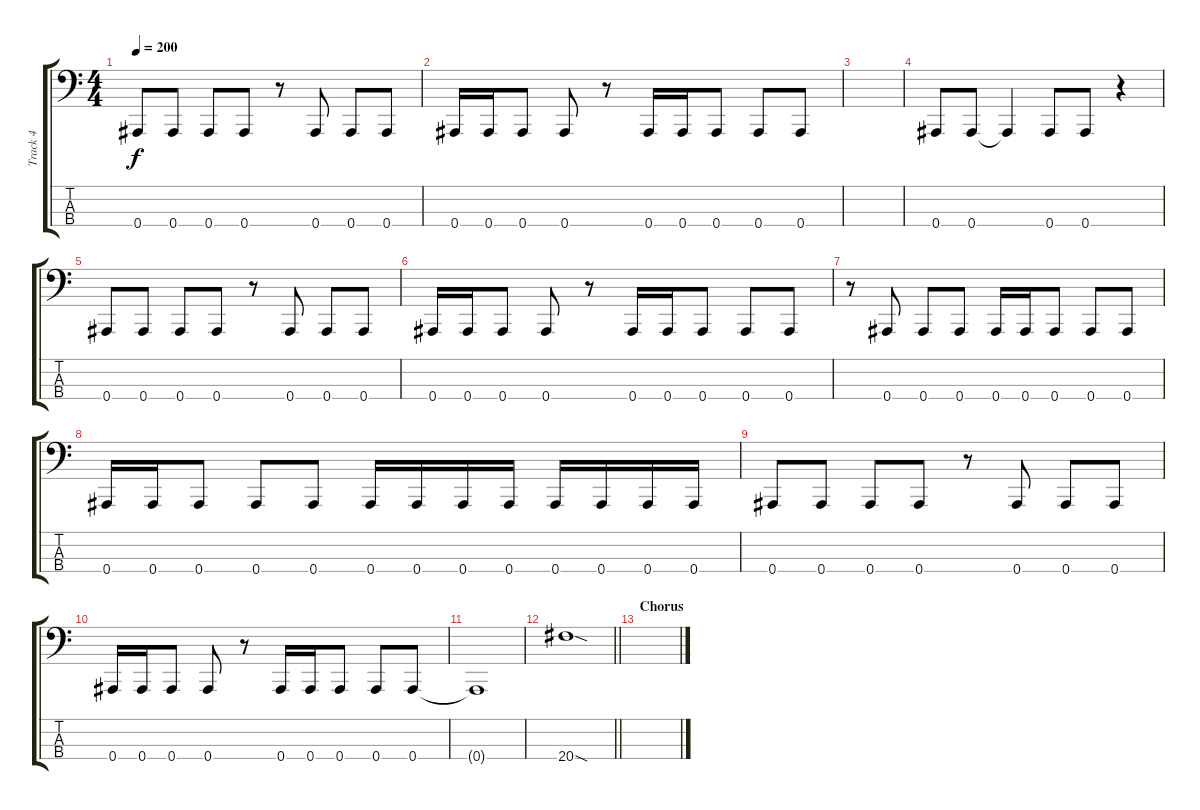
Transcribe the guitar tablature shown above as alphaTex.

\track ("Track 4" "Track 4") {instrument electricbasspick}
\staff {score tabs}
\tuning (Eb2 Bb1 F1 Bb0) {hide}
\ts (4 4)
\tempo 200
\clef f4
\ks c
0.4.8{dy f} 0.4.8 0.4.8 0.4.8 r.8 0.4.8 0.4.8 0.4.8 |
0.4.16 0.4.16 0.4.8 0.4.8 r.8 0.4.16 0.4.16 0.4.8 0.4.8 0.4.8 |
|
0.4.8 0.4.8 0.4{t}.4 0.4.8 0.4.8 r.4 |
0.4.8 0.4.8 0.4.8 0.4.8 r.8 0.4.8 0.4.8 0.4.8 |
0.4.16 0.4.16 0.4.8 0.4.8 r.8 0.4.16 0.4.16 0.4.8 0.4.8 0.4.8 |
r.8 0.4.8 0.4.8 0.4.8 0.4.16 0.4.16 0.4.8 0.4.8 0.4.8 |
0.4.16 0.4.16 0.4.8 0.4.8 0.4.8 0.4.16 0.4.16 0.4.16 0.4.16 0.4.16 0.4.16 0.4.16 0.4.16 |
0.4.8 0.4.8 0.4.8 0.4.8 r.8 0.4.8 0.4.8 0.4.8 |
0.4.16 0.4.16 0.4.8 0.4.8 r.8 0.4.16 0.4.16 0.4.8 0.4.8 0.4.8 |
0.4{t}.1 |
\barLineRight lightlight
20.4{sod}.1 |
\section ("" "Chorus")
